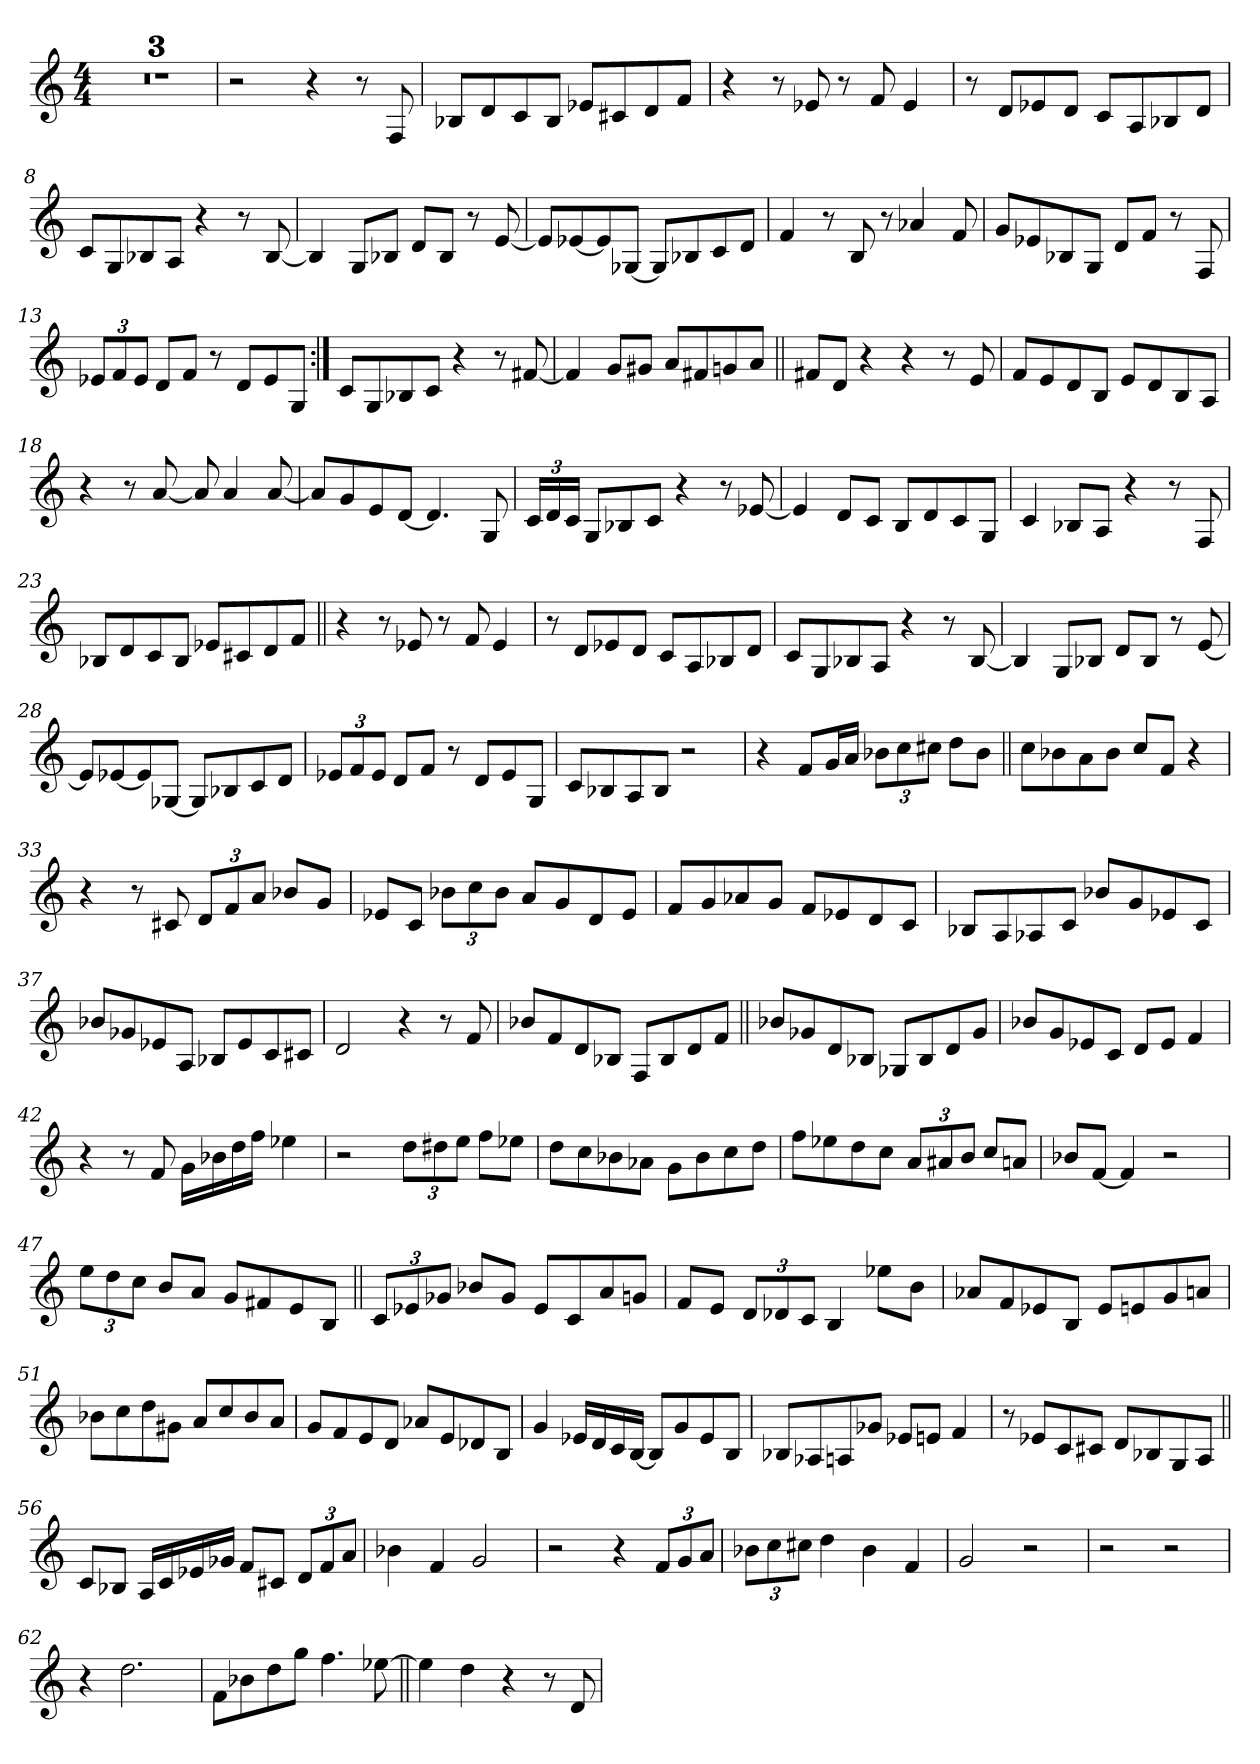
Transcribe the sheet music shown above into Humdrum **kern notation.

**kern
*part1
*staff1
*clefG2
*k[]
*M4/4
=1
1r
=2
1r
=3
1r
=4
2r
4r
8r
8F/
=5
8B-X/L
8d/
8c/
8B-/J
8e-X/L
8c#X/
8d/
8f/J
=6
4r
8r
8e-X/
8r
8f/
4e-/
=7
8r
8d/L
8e-X/
8d/J
8c/L
8A/
8B-X/
8d/J
=8
8c/L
8G/
8B-X/
8A/J
4r
8r
[8B-/
=9
4B-/]
8G/L
8B-X/J
8d/L
8B-/J
8r
[8e/
=10
8e/L]
[8e-X/
8e-/]
[8G-X/J
8G-/L]
8B-X/
8c/
8d/J
=11
4f/
8r
8B/
8r
4a-X/
8f/
=12
8g/L
8e-X/
8B-X/
8G/J
8d/L
8f/J
8r
8F/
=13
12e-X/L
12f/
12e-/J
8d/L
8f/J
8r
8d/L
8e-/
8G/J
=14:|!
8c/L
8G/
8B-X/
8c/J
4r
8r
[8f#X/
=15
4f#/]
8g/L
8g#X/J
8a/L
8f#X/
8gn/
8a/J
=16||
8f#X/L
8d/J
4r
4r
8r
8e/
=17
8f/L
8e/
8d/
8B/J
8e/L
8d/
8B/
8A/J
=18
4r
8r
[8a/
8a/]
4a/
[8a/
=19
8a/L]
8g/
8e/
[8d/J
4.d/]
8G/
=20
24c/LL
24d/
24c/JJ
8G/L
8B-X/
8c/J
4r
8r
[8e-X/
=21
4e-/]
8d/L
8c/J
8B/L
8d/
8c/
8G/J
=22
4c/
8B-X/L
8A/J
4r
8r
8F/
=23
8B-X/L
8d/
8c/
8B-/J
8e-X/L
8c#X/
8d/
8f/J
=24||
4r
8r
8e-X/
8r
8f/
4e-/
=25
8r
8d/L
8e-X/
8d/J
8c/L
8A/
8B-X/
8d/J
=26
8c/L
8G/
8B-X/
8A/J
4r
8r
[8B-/
=27
4B-/]
8G/L
8B-X/J
8d/L
8B-/J
8r
[8e/
=28
8e/L]
[8e-X/
8e-/]
[8G-X/J
8G-/L]
8B-X/
8c/
8d/J
=29
12e-X/L
12f/
12e-/J
8d/L
8f/J
8r
8d/L
8e-/
8G/J
=30
8c/L
8B-X/
8A/
8B-/J
2r
=31
4r
8f/L
16g/L
16a/JJ
12b-X\L
12cc\
12cc#X\J
8dd\L
8b-\J
=32||
8cc\L
8b-X\
8a\
8b-\J
8cc/L
8f/J
4r
=33
4r
8r
8c#X/
12d/L
12f/
12a/J
8b-X/L
8g/J
=34
8e-X/L
8c/J
12b-X\L
12cc\
12b-\J
8a/L
8g/
8d/
8e-/J
=35
8f/L
8g/
8a-X/
8g/J
8f/L
8e-X/
8d/
8c/J
=36
8B-X/L
8A/
8A-X/
8c/J
8b-X/L
8g/
8e-X/
8c/J
=37
8b-X/L
8g-X/
8e-X/
8A/J
8B-X/L
8e-/
8c/
8c#X/J
=38
2d/
4r
8r
8f/
=39
8b-X/L
8f/
8d/
8B-X/J
8F/L
8B-/
8d/
8f/J
=40||
8b-X/L
8g-X/
8d/
8B-X/J
8G-X/L
8B-/
8d/
8g-/J
=41
8b-X/L
8g/
8e-X/
8c/J
8d/L
8e-/J
4f/
=42
4r
8r
8f/
16g\LL
16b-X\
16dd\
16ff\JJ
4ee-X\
=43
2r
12dd\L
12dd#X\
12ee\J
8ff\L
8ee-X\J
=44
8dd\L
8cc\
8b-X\
8a-X\J
8g\L
8b-\
8cc\
8dd\J
=45
8ff\L
8ee-X\
8dd\
8cc\J
12a/L
12a#X/
12b/J
8cc/L
8an/J
=46
8b-X/L
[8f/J
4f/]
2r
=47
12ee\L
12dd\
12cc\J
8b/L
8a/J
8g/L
8f#X/
8e/
8B/J
=48||
12c/L
12e-X/
12g-X/J
8b-X/L
8g-/J
8e-/L
8c/
8a/
8gn/J
=49
8f/L
8e/J
12d/L
12d-X/
12c/J
4B/
8ee-X\L
8b\J
=50
8a-X/L
8f/
8e-X/
8B/J
8e-/L
8en/
8g/
8an/J
=51
8b-X\L
8cc\
8dd\
8g#X\J
8a/L
8cc/
8b-/
8a/J
=52
8g/L
8f/
8e/
8d/J
8a-X/L
8e/
8d-X/
8B/J
=53
4g/
16e-X/LL
16d/
16c/
[16B/JJ
8B/L]
8g/
8e-/
8B/J
=54
8B-X/L
8A-X/
8An/
8g-X/J
8e-X/L
8en/J
4f/
=55
8r
8e-X/L
8c/
8c#X/J
8d/L
8B-X/
8G/
8A/J
=56||
8c/L
8B-X/J
16A/LL
16c/
16e-X/
16g-X/JJ
8f/L
8c#X/J
12d/L
12f/
12a/J
=57
4b-X\
4f/
2g/
=58
2r
4r
12f/L
12g/
12a/J
=59
12b-X\L
12cc\
12cc#X\J
4dd\
4b-\
4f/
=60
2g/
2r
=61
2r
2r
=62
4r
2.dd\
=63
8f\L
8b-X\
8dd\
8gg\J
4.ff\
[8ee-X\
=64||
4ee-\]
4dd\
4r
8r
8d/
=
*-
